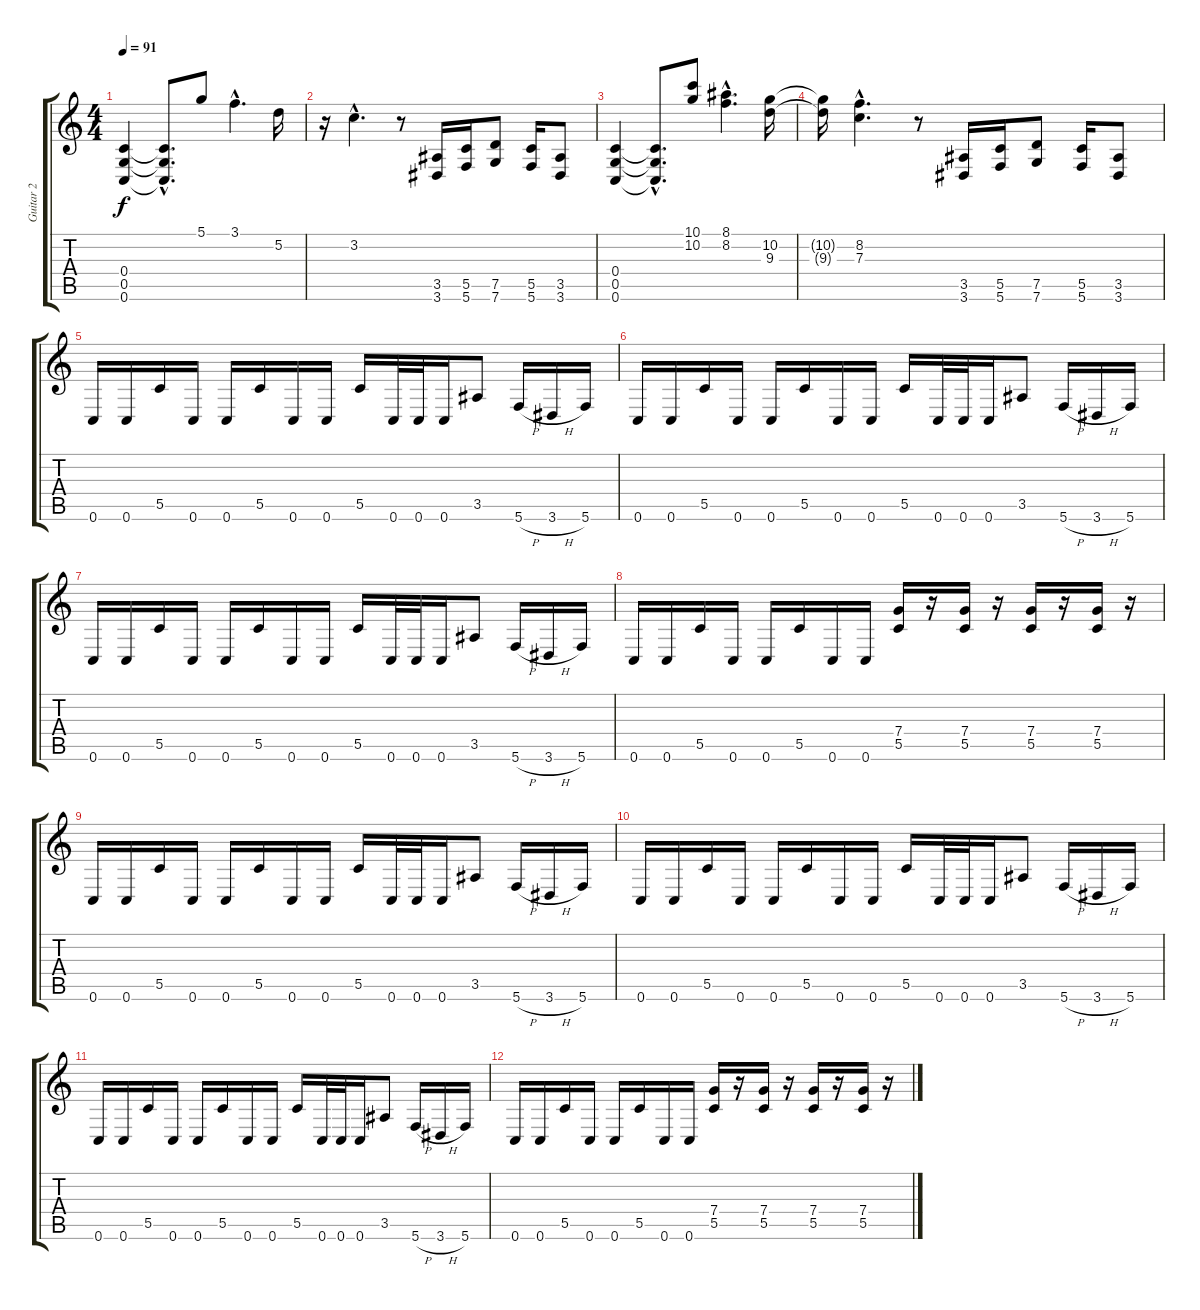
\track ("Guitar 2" "Guitar 2") {instrument distortionguitar}
\staff {score tabs}
\tuning (D4 A3 F3 C3 G2 C2) {hide}
\ts (4 4)
\tempo 91
\clef g2
\ks c
(0.4 0.5 0.6).4{dy f} (0.4{hac t} 0.5{hac t} 0.6{hac t}).8{d} 5.1.8 3.1{hac}.4{d} 5.2.16 |
r.16 3.2{hac}.4{d} r.8 (3.5 3.6).16 (5.5 5.6).16 (7.5 7.6).8 (5.5 5.6).16 (3.5 3.6).8 |
(0.4 0.5 0.6).4 (0.4{hac t} 0.5{hac t} 0.6{hac t}).8{d} (10.1 10.2).8 (8.1{hac} 8.2{hac}).4{d} (10.2 9.3).16 |
(10.2{t} 9.3{t}).16 (8.2{hac} 7.3{hac}).4{d} r.8 (3.5 3.6).16 (5.5 5.6).16 (7.5 7.6).8 (5.5 5.6).16 (3.5 3.6).8 |
0.6.16 0.6.16 5.5.16 0.6.16 0.6.16 5.5.16 0.6.16 0.6.16 5.5.16 0.6.32 0.6.32 0.6.16 3.5.8 5.6{h}.16 3.6{h}.16 5.6.16 |
0.6.16 0.6.16 5.5.16 0.6.16 0.6.16 5.5.16 0.6.16 0.6.16 5.5.16 0.6.32 0.6.32 0.6.16 3.5.8 5.6{h}.16 3.6{h}.16 5.6.16 |
0.6.16 0.6.16 5.5.16 0.6.16 0.6.16 5.5.16 0.6.16 0.6.16 5.5.16 0.6.32 0.6.32 0.6.16 3.5.8 5.6{h}.16 3.6{h}.16 5.6.16 |
0.6.16 0.6.16 5.5.16 0.6.16 0.6.16 5.5.16 0.6.16 0.6.16 (7.4 5.5).16 r.16 (7.4 5.5).16 r.16 (7.4 5.5).16 r.16 (7.4 5.5).16 r.16 |
0.6.16 0.6.16 5.5.16 0.6.16 0.6.16 5.5.16 0.6.16 0.6.16 5.5.16 0.6.32 0.6.32 0.6.16 3.5.8 5.6{h}.16 3.6{h}.16 5.6.16 |
0.6.16 0.6.16 5.5.16 0.6.16 0.6.16 5.5.16 0.6.16 0.6.16 5.5.16 0.6.32 0.6.32 0.6.16 3.5.8 5.6{h}.16 3.6{h}.16 5.6.16 |
0.6.16 0.6.16 5.5.16 0.6.16 0.6.16 5.5.16 0.6.16 0.6.16 5.5.16 0.6.32 0.6.32 0.6.16 3.5.8 5.6{h}.16 3.6{h}.16 5.6.16 |
0.6.16 0.6.16 5.5.16 0.6.16 0.6.16 5.5.16 0.6.16 0.6.16 (7.4 5.5).16 r.16 (7.4 5.5).16 r.16 (7.4 5.5).16 r.16 (7.4 5.5).16 r.16
